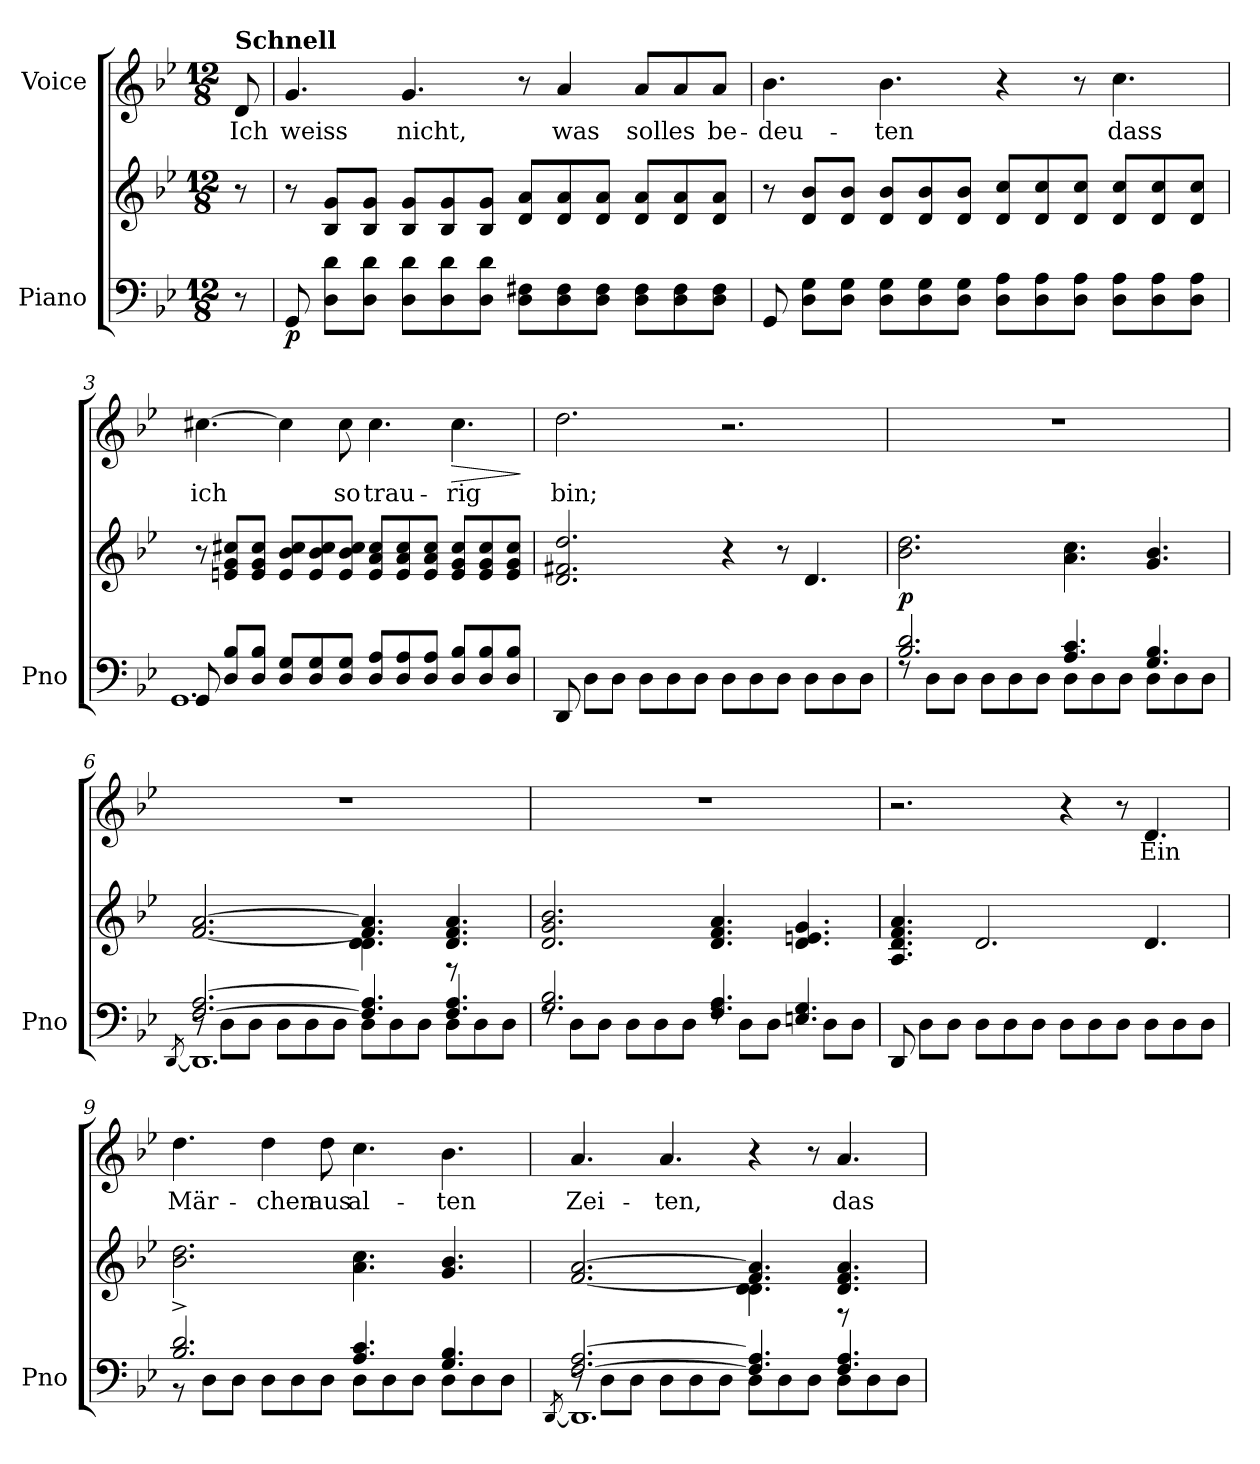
**kern	**kern	**dynam	**kern	**text	**dynam
*part2	*part2	*part2	*part1	*part1	*part1
*staff3	*staff2	*staff2/3	*staff1	*staff1	*staff1
*I"Piano	*	*	*I"Voice	*	*
*I'Pno	*	*	*	*	*
*clefF4	*clefG2	*	*clefG2	*	*
*k[b-e-]	*k[b-e-]	*	*k[b-e-]	*	*
*M12/8	*M12/8	*	*M12/8	*	*
=	=	=	=	=	=
!	!	!	!LO:TX:a:B:t=Schnell	!	!
!	!	!	!	!LO:LY:b	!
8r	8r	.	8d/	Ich	.
=1	=1	=1	=1	=1	=1
!	!	!LO:DY:b=2	!	!LO:LY:b	!
8GG/	8r	p	4.g/	weiss	.
8D\ 8d\L	8B-/ 8g/L	.	.	.	.
8D\ 8d\J	8B-/ 8g/J	.	.	.	.
!	!	!	!	!LO:LY:b	!
8D\ 8d\L	8B-/ 8g/L	.	4.g/	nicht,	.
8D\ 8d\	8B-/ 8g/	.	.	.	.
8D\ 8d\J	8B-/ 8g/J	.	.	.	.
8D\ 8F#X\L	8d/ 8a/L	.	8r	.	.
!	!	!	!	!LO:LY:b	!
8D\ 8F#\	8d/ 8a/	.	4a/	was	.
8D\ 8F#\J	8d/ 8a/J	.	.	.	.
!	!	!	!	!LO:LY:b	!
8D\ 8F#\L	8d/ 8a/L	.	8a/L	soll	.
!	!	!	!	!LO:LY:b	!
8D\ 8F#\	8d/ 8a/	.	8a/	es	.
!	!	!	!	!LO:LY:b	!
8D\ 8F#\J	8d/ 8a/J	.	8a/J	be-	.
=2	=2	=2	=2	=2	=2
!	!	!	!	!LO:LY:b	!
8GG/	8r	.	4.b-\	-deu-	.
8D\ 8G\L	8d/ 8b-/L	.	.	.	.
8D\ 8G\J	8d/ 8b-/J	.	.	.	.
!	!	!	!	!LO:LY:b	!
8D\ 8G\L	8d/ 8b-/L	.	4.b-\	-ten	.
8D\ 8G\	8d/ 8b-/	.	.	.	.
8D\ 8G\J	8d/ 8b-/J	.	.	.	.
8D\ 8A\L	8d/ 8cc/L	.	4r	.	.
8D\ 8A\	8d/ 8cc/	.	.	.	.
8D\ 8A\J	8d/ 8cc/J	.	8r	.	.
!	!	!	!	!LO:LY:b	!
8D\ 8A\L	8d/ 8cc/L	.	4.cc\	dass	.
8D\ 8A\	8d/ 8cc/	.	.	.	.
8D\ 8A\J	8d/ 8cc/J	.	.	.	.
!!LO:LB:g=z
=3	=3	=3	=3	=3	=3
*^	*	*	*	*	*
!	!	!	!	!	!LO:LY:b	!
*	*	*	*	*^	*	*
8GG/	1.GG	8r	.	[4.cc#X\	4rgyy	ich	.
8D/ 8B-/L	.	8en/ 8g/ 8cc#X/L	.	.	.	.	.
8D/ 8B-/J	.	8e/ 8g/ 8cc#/J	.	.	4ryy	.	.
8D/ 8G/L	.	8e/ 8b-/ 8cc#/L	.	4cc#\]	.	.	.
8D/ 8G/	.	8e/ 8b-/ 8cc#/	.	.	1ryy	.	.
!	!	!	!	!	!	!LO:LY:b	!
8D/ 8G/J	.	8e/ 8b-/ 8cc#/J	.	8cc#\	.	so	.
!	!	!	!	!	!	!LO:LY:b	!
8D/ 8A/L	.	8e/ 8a/ 8cc#/L	.	4.cc#\	.	trau-	.
8D/ 8A/	.	8e/ 8a/ 8cc#/	.	.	.	.	.
8D/ 8A/J	.	8e/ 8a/ 8cc#/J	.	.	.	.	.
!	!	!	!	!	!	!LO:LY:b	!LO:HP:b
8D/ 8B-/L	.	8e/ 8g/ 8cc#/L	.	4.cc#\	.	-rig	>
8D/ 8B-/	.	8e/ 8g/ 8cc#/	.	.	.	.	.
8D/ 8B-/J	.	8e/ 8g/ 8cc#/J	.	.	.	.	.
*v	*v	*	*	*v	*v	*	*
.	.	.	.	.	]
=4	=4	=4	=4	=4	=4
!	!	!	!	!LO:LY:b	!
8DD/	2.d/ 2.f#X/ 2.dd/	.	2.dd\	bin;	.
8D\L	.	.	.	.	.
8D\J	.	.	.	.	.
8D\L	.	.	.	.	.
8D\	.	.	.	.	.
8D\J	.	.	.	.	.
8D\L	4r	.	2.r	.	.
8D\	.	.	.	.	.
8D\J	8r	.	.	.	.
8D\L	4.d/	.	.	.	.
8D\	.	.	.	.	.
8D\J	.	.	.	.	.
=5	=5	=5	=5	=5	=5
*^	*	*	*	*	*
!	!	!	!LO:DY:a=2	!	!	!
2.B-/ 2.d/	8rF	2.b-\ 2.dd\	p	1.r	.	.
.	8D\L	.	.	.	.	.
.	8D\J	.	.	.	.	.
.	8D\L	.	.	.	.	.
.	8D\	.	.	.	.	.
.	8D\J	.	.	.	.	.
4.A/ 4.c/	8D\L	4.a\ 4.cc\	.	.	.	.
.	8D\	.	.	.	.	.
.	8D\J	.	.	.	.	.
4.G/ 4.B-/	8D\L	4.g/ 4.b-/	.	.	.	.
.	8D\	.	.	.	.	.
.	8D\J	.	.	.	.	.
!!LO:LB:g=z
=6	=6	=6	=6	=6	=6	=6
*	*^	*	*	*	*	*
.	.	[8qDD/	.	.	.	.	.
*	*	*	*^	*	*	*	*
[2.F/ [2.A/	8r	1.DD]	[2.f/ [2.a/	2.rgyy	.	1.r	.	.
.	8D\L	.	.	.	.	.	.	.
.	8D\J	.	.	.	.	.	.	.
.	8D\L	.	.	.	.	.	.	.
.	8D\	.	.	.	.	.	.	.
.	8D\J	.	.	.	.	.	.	.
4.F/] 4.A/]	8D\L	.	4.f/] 4.a/]	4.d\ 4.d\	.	.	.	.
.	8D\	.	.	.	.	.	.	.
.	8D\J	.	.	.	.	.	.	.
4.F/ 4.A/	8D\L	.	4.d/ 4.f/ 4.a/	8r	.	.	.	.
.	8D\	.	.	4ryy	.	.	.	.
.	8D\J	.	.	.	.	.	.	.
*	*v	*v	*	*	*	*	*	*
*	*	*v	*v	*	*	*	*
=7	=7	=7	=7	=7	=7	=7
2.G/ 2.B-/	8rF	2.d/ 2.g/ 2.b-/	.	1.r	.	.
.	8D\L	.	.	.	.	.
.	8D\J	.	.	.	.	.
.	8D\L	.	.	.	.	.
.	8D\	.	.	.	.	.
.	8D\J	.	.	.	.	.
4.F/ 4.A/	8rF	4.d/ 4.f/ 4.a/	.	.	.	.
.	8D\L	.	.	.	.	.
.	8D\J	.	.	.	.	.
4.En/ 4.G/	8rF	4.d/ 4.en/ 4.g/	.	.	.	.
.	8D\L	.	.	.	.	.
.	8D\J	.	.	.	.	.
*v	*v	*	*	*	*	*
=8	=8	=8	=8	=8	=8
8DD/	4.A/ 4.d/ 4.f/ 4.a/	.	2.r	.	.
8D\L	.	.	.	.	.
8D\J	.	.	.	.	.
8D\L	2.d/	.	.	.	.
8D\	.	.	.	.	.
8D\J	.	.	.	.	.
8D\L	.	.	4r	.	.
8D\	.	.	.	.	.
8D\J	.	.	8r	.	.
!	!	!	!	!LO:LY:b	!
8D\L	4.d/	.	4.d/	Ein	.
8D\	.	.	.	.	.
8D\J	.	.	.	.	.
!!LO:LB:g=z
=9	=9	=9	=9	=9	=9
*^	*	*	*	*	*
!	!	!	!	!	!LO:LY:b	!
2.B-/^ 2.d/^	8r	2.b-\ 2.dd\	.	4.dd\	Mär-	.
.	8D\L	.	.	.	.	.
.	8D\J	.	.	.	.	.
!	!	!	!	!	!LO:LY:b	!
.	8D\L	.	.	4dd\	-chen	.
.	8D\	.	.	.	.	.
!	!	!	!	!	!LO:LY:b	!
.	8D\J	.	.	8dd\	aus	.
!	!	!	!	!	!LO:LY:b	!
4.A/ 4.c/	8D\L	4.a\ 4.cc\	.	4.cc\	al-	.
.	8D\	.	.	.	.	.
.	8D\J	.	.	.	.	.
!	!	!	!	!	!LO:LY:b	!
4.G/ 4.B-/	8D\L	4.g/ 4.b-/	.	4.b-\	-ten	.
.	8D\	.	.	.	.	.
.	8D\J	.	.	.	.	.
=10	=10	=10	=10	=10	=10	=10
*	*^	*	*	*	*	*
.	.	[8qDD/	.	.	.	.	.
*	*	*	*^	*	*	*	*
!	!	!	!	!	!	!	!LO:LY:b	!
[2.F/ [2.A/	8r	1.DD]	[2.f/ [2.a/	2.rgyy	.	4.a/	Zei-	.
.	8D\L	.	.	.	.	.	.	.
.	8D\J	.	.	.	.	.	.	.
!	!	!	!	!	!	!	!LO:LY:b	!
.	8D\L	.	.	.	.	4.a/	-ten,	.
.	8D\	.	.	.	.	.	.	.
.	8D\J	.	.	.	.	.	.	.
4.F/] 4.A/]	8D\L	.	4.f/] 4.a/]	4.d\ 4.d\	.	4r	.	.
.	8D\	.	.	.	.	.	.	.
.	8D\J	.	.	.	.	8r	.	.
!	!	!	!	!	!	!	!LO:LY:b	!
4.F/ 4.A/	8D\L	.	4.d/ 4.f/ 4.a/	8r	.	4.a/	das	.
.	8D\	.	.	4ryy	.	.	.	.
.	8D\J	.	.	.	.	.	.	.
*v	*v	*v	*	*	*	*	*	*
*	*v	*v	*	*	*	*
=	=	=	=	=	=
*-	*-	*-	*-	*-	*-
